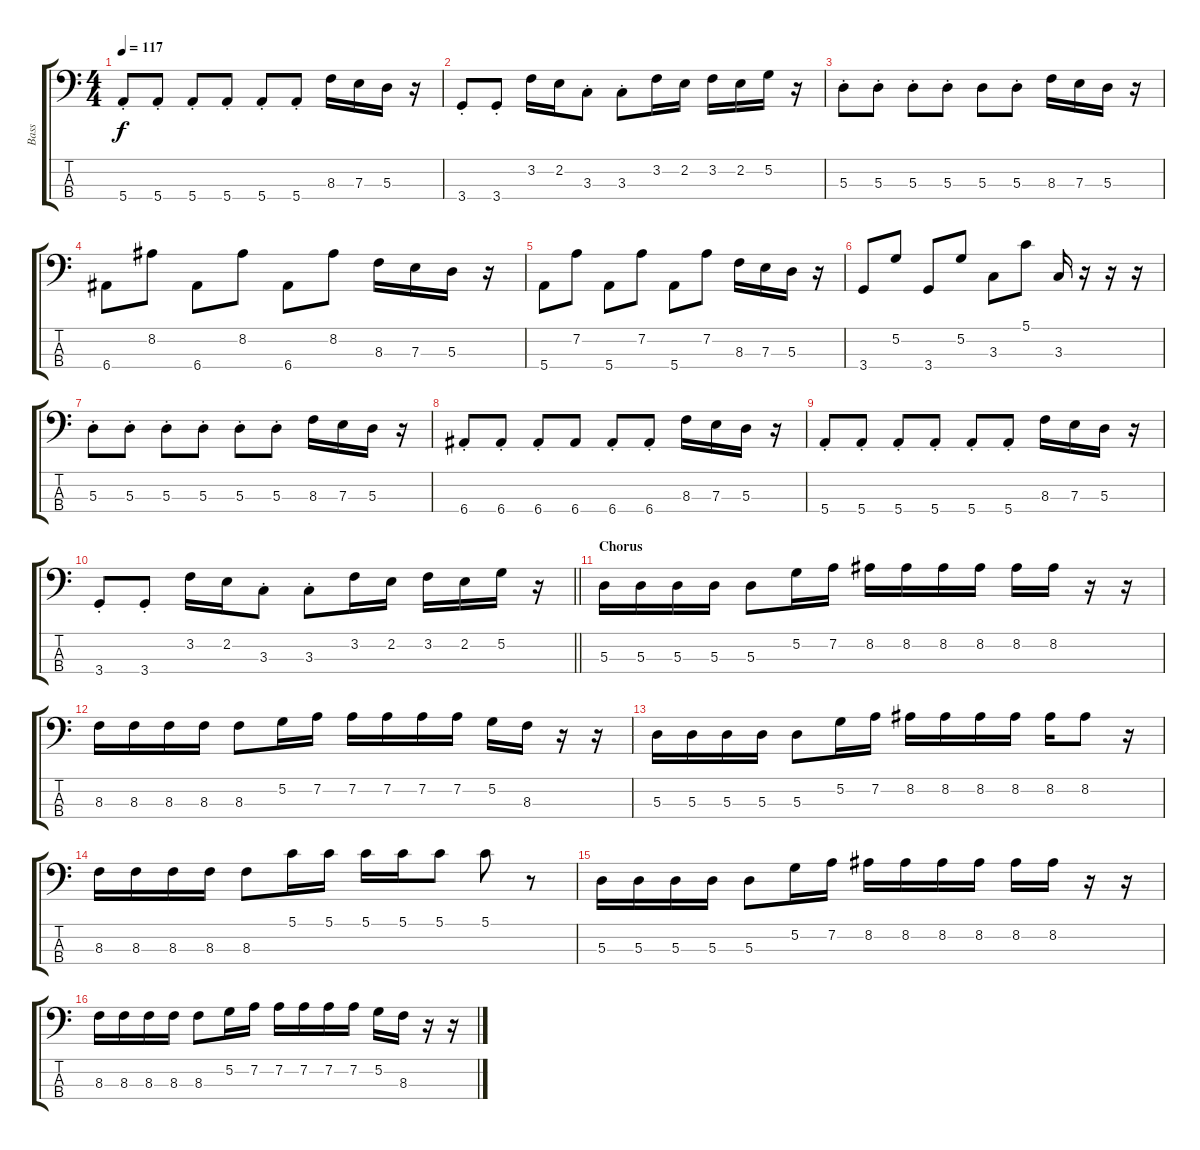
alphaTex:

\track ("Bass" "Bass") {instrument electricbassfinger}
\staff {score tabs}
\tuning (G2 D2 A1 E1) {hide}
\ts (4 4)
\tempo 117
\clef f4
\ks c
5.4{st}.8{dy f} 5.4{st}.8 5.4{st}.8 5.4{st}.8 5.4{st}.8 5.4{st}.8 8.3.16 7.3.16 5.3.16 r.16 |
3.4{st}.8 3.4{st}.8 3.2.16 2.2.16 3.3{st}.8 3.3{st}.8 3.2.16 2.2.16 3.2.16 2.2.16 5.2.16 r.16 |
5.3{st}.8 5.3{st}.8 5.3{st}.8 5.3{st}.8 5.3.8 5.3{st}.8 8.3.16 7.3.16 5.3.16 r.16 |
6.4.8 8.2.8 6.4.8 8.2.8 6.4.8 8.2.8 8.3.16 7.3.16 5.3.16 r.16 |
5.4.8 7.2.8 5.4.8 7.2.8 5.4.8 7.2.8 8.3.16 7.3.16 5.3.16 r.16 |
3.4.8 5.2.8 3.4.8 5.2.8 3.3.8 5.1.8 3.3.16 r.16 r.16 r.16 |
5.3{st}.8 5.3{st}.8 5.3{st}.8 5.3{st}.8 5.3{st}.8 5.3{st}.8 8.3.16 7.3.16 5.3.16 r.16 |
6.4{st}.8 6.4{st}.8 6.4{st}.8 6.4.8 6.4{st}.8 6.4{st}.8 8.3.16 7.3.16 5.3.16 r.16 |
5.4{st}.8 5.4{st}.8 5.4{st}.8 5.4{st}.8 5.4{st}.8 5.4{st}.8 8.3.16 7.3.16 5.3.16 r.16 |
\barLineRight lightlight
3.4{st}.8 3.4{st}.8 3.2.16 2.2.16 3.3{st}.8 3.3{st}.8 3.2.16 2.2.16 3.2.16 2.2.16 5.2.16 r.16 |
\section ("" "Chorus")
5.3.16 5.3.16 5.3.16 5.3.16 5.3.8 5.2.16 7.2.16 8.2.16 8.2.16 8.2.16 8.2.16 8.2.16 8.2.16 r.16 r.16 |
8.3.16 8.3.16 8.3.16 8.3.16 8.3.8 5.2.16 7.2.16 7.2.16 7.2.16 7.2.16 7.2.16 5.2.16 8.3.16 r.16 r.16 |
5.3.16 5.3.16 5.3.16 5.3.16 5.3.8 5.2.16 7.2.16 8.2.16 8.2.16 8.2.16 8.2.16 8.2.16 8.2.8 r.16 |
8.3.16 8.3.16 8.3.16 8.3.16 8.3.8 5.1.16 5.1.16 5.1.16 5.1.16 5.1.8 5.1.8 r.8 |
5.3.16 5.3.16 5.3.16 5.3.16 5.3.8 5.2.16 7.2.16 8.2.16 8.2.16 8.2.16 8.2.16 8.2.16 8.2.16 r.16 r.16 |
8.3.16 8.3.16 8.3.16 8.3.16 8.3.8 5.2.16 7.2.16 7.2.16 7.2.16 7.2.16 7.2.16 5.2.16 8.3.16 r.16 r.16
